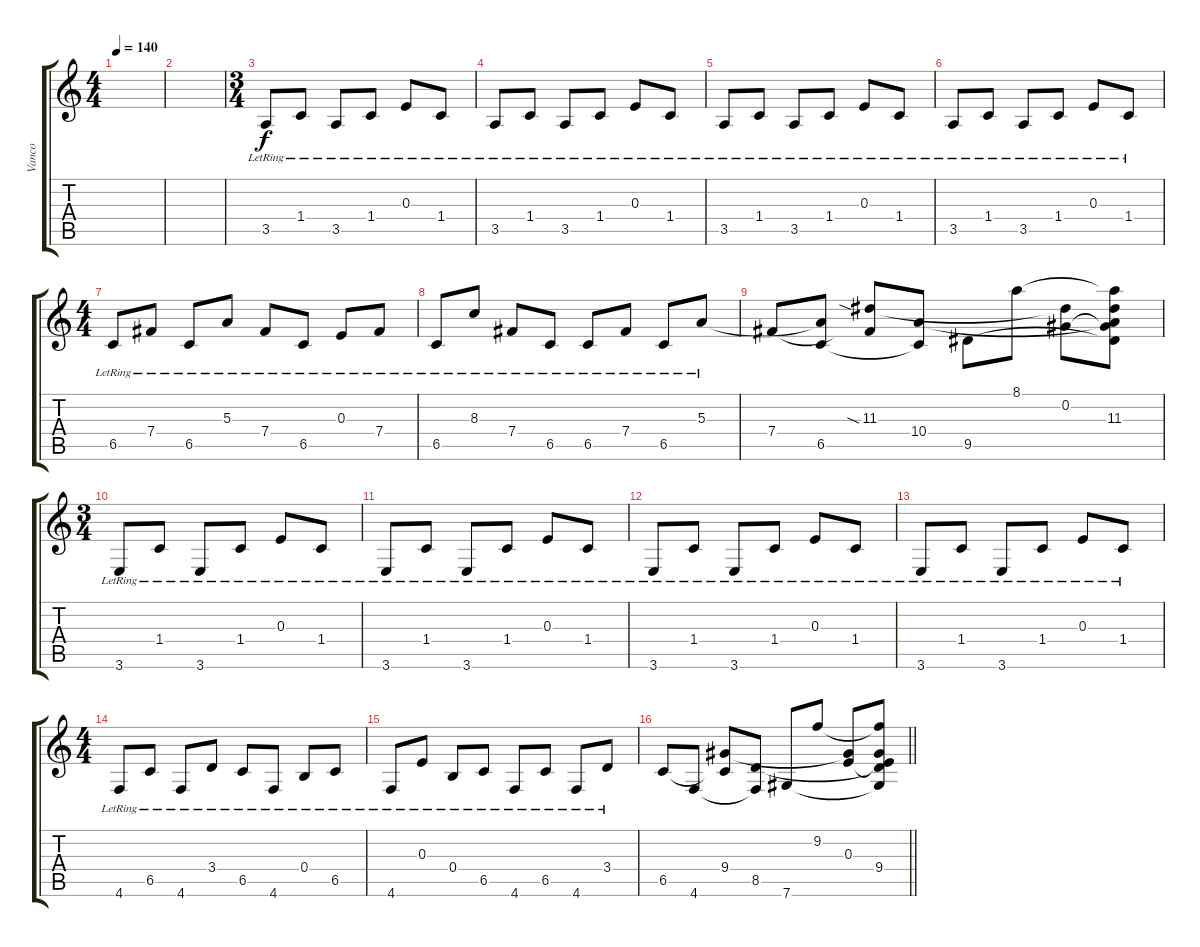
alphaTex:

\track ("Vanco" "Vanco") {instrument distortionguitar}
\staff {score tabs}
\tuning (Db4 Ab3 E3 B2 Gb2 Db2) {hide}
\ts (4 4)
\tempo 140
\clef g2
\ks c
|
|
\ts (3 4)
3.5{lr}.8 1.4{lr}.8 3.5{lr}.8 1.4{lr}.8 0.3{lr}.8 1.4{lr}.8 |
3.5{lr}.8 1.4{lr}.8 3.5{lr}.8 1.4{lr}.8 0.3{lr}.8 1.4{lr}.8 |
3.5{lr}.8 1.4{lr}.8 3.5{lr}.8 1.4{lr}.8 0.3{lr}.8 1.4{lr}.8 |
3.5{lr}.8 1.4{lr}.8 3.5{lr}.8 1.4{lr}.8 0.3{lr}.8 1.4{lr}.8 |
\ts (4 4)
6.5{lr}.8 7.4{lr}.8 6.5{lr}.8 5.3{lr}.8 7.4{lr}.8 6.5{lr}.8 0.3{lr}.8 7.4{lr}.8 |
6.5{lr}.8 8.3{lr}.8 7.4{lr}.8 6.5{lr}.8 6.5{lr}.8 7.4{lr}.8 6.5{lr}.8 5.3{lr}.8 |
7.4.8 (5.3{t} 6.5).8 (11.3{sia} 7.4{t}).8 (10.4 6.5{t}).8 9.5.8 8.1.8 (0.2 11.3{t}).8 (8.1{t} 0.2{t} 11.3 10.4{t} 9.5{t}).8 |
\ts (3 4)
3.6{lr}.8 1.4{lr}.8 3.6{lr}.8 1.4{lr}.8 0.3{lr}.8 1.4{lr}.8 |
3.6{lr}.8 1.4{lr}.8 3.6{lr}.8 1.4{lr}.8 0.3{lr}.8 1.4{lr}.8 |
3.6{lr}.8 1.4{lr}.8 3.6{lr}.8 1.4{lr}.8 0.3{lr}.8 1.4{lr}.8 |
3.6{lr}.8 1.4{lr}.8 3.6{lr}.8 1.4{lr}.8 0.3{lr}.8 1.4{lr}.8 |
\ts (4 4)
4.6{lr}.8 6.5{lr}.8 4.6{lr}.8 3.4{lr}.8 6.5{lr}.8 4.6{lr}.8 0.4{lr}.8 6.5{lr}.8 |
4.6{lr}.8 0.3{lr}.8 0.4{lr}.8 6.5{lr}.8 4.6{lr}.8 6.5{lr}.8 4.6{lr}.8 3.4{lr}.8 |
\barLineRight lightlight
6.5.8 4.6.8 (9.4 6.5{t}).8 (8.5 4.6{t}).8 7.6.8 9.2.8 (0.3 9.4{t}).8 (9.2{t} 0.3{t} 9.4 8.5{t} 7.6{t}).8
